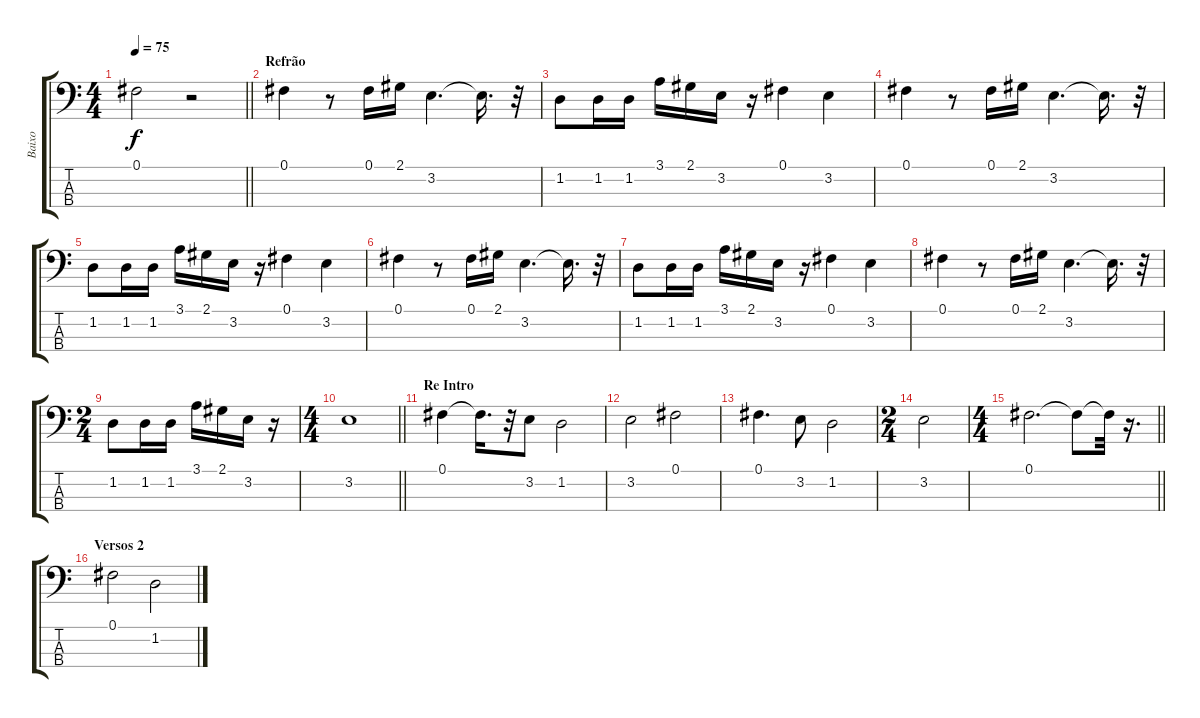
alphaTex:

\track ("Baixo" "Baixo") {instrument acousticbass}
\staff {score tabs}
\tuning (Gb2 Db2 Ab1 Eb1) {hide}
\ts (4 4)
\tempo 75
\clef f4
\barLineRight lightlight
\ks c
0.1.2{dy f} r.2 |
\section ("" "Refrão")
0.1.4 r.8 0.1.16 2.1.16 3.2.4{d} 3.2{t}.16{d} r.32 |
1.2.8 1.2.16 1.2.16 3.1.16 2.1.16 3.2.16 r.16 0.1.4 3.2.4 |
0.1.4 r.8 0.1.16 2.1.16 3.2.4{d} 3.2{t}.16{d} r.32 |
1.2.8 1.2.16 1.2.16 3.1.16 2.1.16 3.2.16 r.16 0.1.4 3.2.4 |
0.1.4 r.8 0.1.16 2.1.16 3.2.4{d} 3.2{t}.16{d} r.32 |
1.2.8 1.2.16 1.2.16 3.1.16 2.1.16 3.2.16 r.16 0.1.4 3.2.4 |
0.1.4 r.8 0.1.16 2.1.16 3.2.4{d} 3.2{t}.16{d} r.32 |
\ts (2 4)
1.2.8 1.2.16 1.2.16 3.1.16 2.1.16 3.2.16 r.16 |
\ts (4 4)
\barLineRight lightlight
3.2.1 |
\section ("" "Re Intro")
0.1.4 0.1{t}.16{d} r.32 3.2.8 1.2.2 |
3.2.2 0.1.2 |
0.1.4{d} 3.2.8 1.2.2 |
\ts (2 4)
3.2.2 |
\ts (4 4)
\barLineRight lightlight
0.1.2{d} 0.1{t}.8 0.1{t}.32 r.16{d} |
\section ("" "Versos 2")
0.1.2 1.2.2
